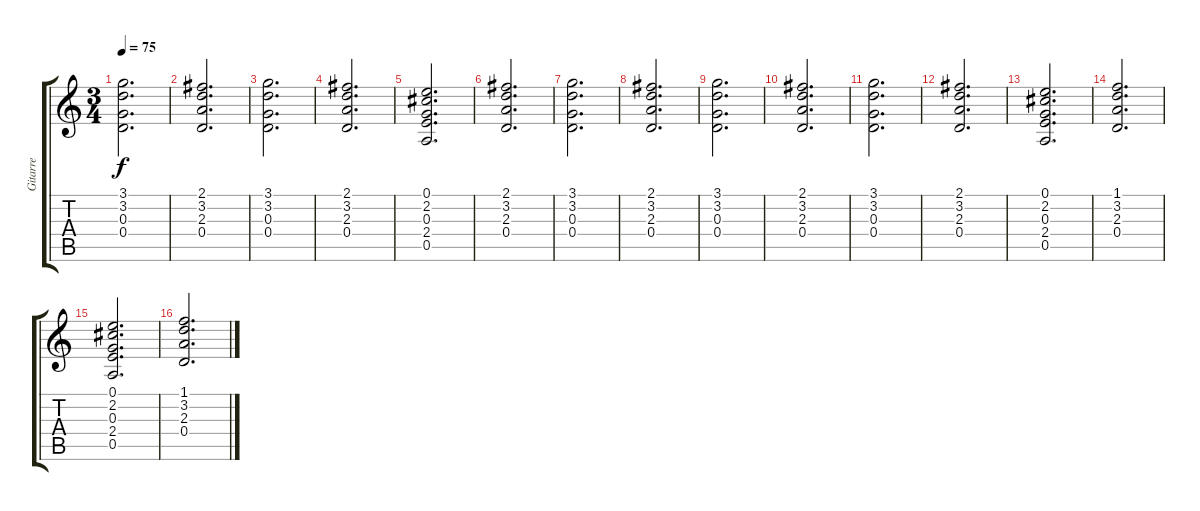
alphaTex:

\track ("Gitarre" "Gitarre") {instrument acousticguitarnylon}
\staff {score tabs}
\tuning (E4 B3 G3 D3 A2 E2) {hide}
\ts (3 4)
\tempo 75
\clef g2
\ks c
(3.1 3.2 0.3 0.4).2{d dy f} |
(2.1 3.2 2.3 0.4).2{d} |
(3.1 3.2 0.3 0.4).2{d} |
(2.1 3.2 2.3 0.4).2{d} |
(0.1 2.2 0.3 2.4 0.5).2{d} |
(2.1 3.2 2.3 0.4).2{d} |
(3.1 3.2 0.3 0.4).2{d} |
(2.1 3.2 2.3 0.4).2{d} |
(3.1 3.2 0.3 0.4).2{d} |
(2.1 3.2 2.3 0.4).2{d} |
(3.1 3.2 0.3 0.4).2{d} |
(2.1 3.2 2.3 0.4).2{d} |
(0.1 2.2 0.3 2.4 0.5).2{d} |
(1.1 3.2 2.3 0.4).2{d} |
(0.1 2.2 0.3 2.4 0.5).2{d} |
(1.1 3.2 2.3 0.4).2{d}
